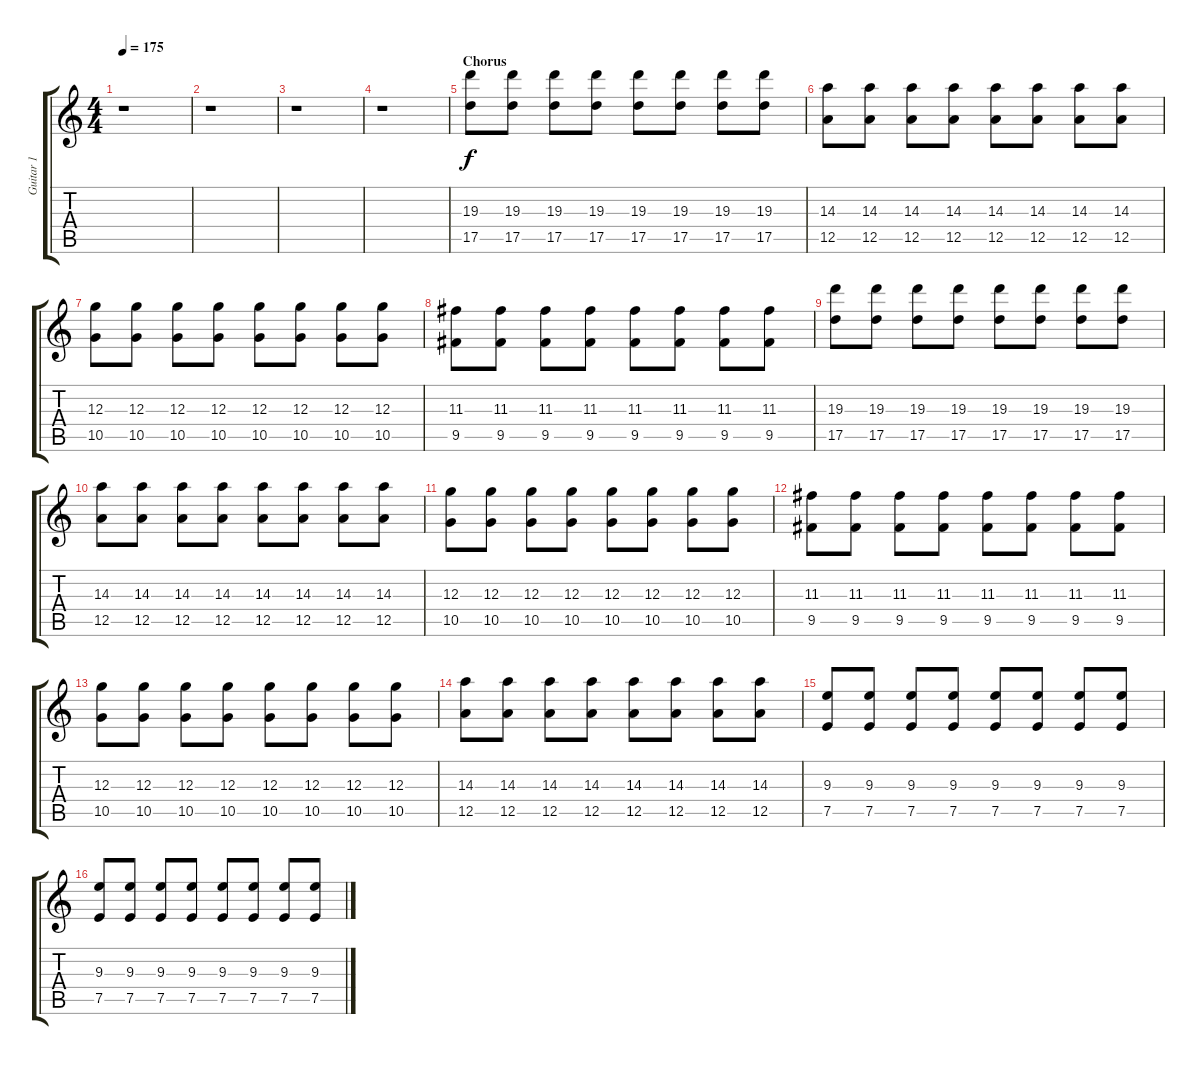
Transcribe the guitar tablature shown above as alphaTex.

\track ("Guitar 1" "Guitar 1") {instrument distortionguitar}
\staff {score tabs}
\tuning (E4 B3 G3 D3 A2 E2) {hide}
\ts (4 4)
\tempo 175
\clef g2
\ks c
r.1{dy f} |
r.1 |
r.1 |
r.1 |
\section ("" "Chorus")
(19.3 17.5).8 (19.3 17.5).8 (19.3 17.5).8 (19.3 17.5).8 (19.3 17.5).8 (19.3 17.5).8 (19.3 17.5).8 (19.3 17.5).8 |
(14.3 12.5).8 (14.3 12.5).8 (14.3 12.5).8 (14.3 12.5).8 (14.3 12.5).8 (14.3 12.5).8 (14.3 12.5).8 (14.3 12.5).8 |
(12.3 10.5).8 (12.3 10.5).8 (12.3 10.5).8 (12.3 10.5).8 (12.3 10.5).8 (12.3 10.5).8 (12.3 10.5).8 (12.3 10.5).8 |
(11.3 9.5).8 (11.3 9.5).8 (11.3 9.5).8 (11.3 9.5).8 (11.3 9.5).8 (11.3 9.5).8 (11.3 9.5).8 (11.3 9.5).8 |
(19.3 17.5).8 (19.3 17.5).8 (19.3 17.5).8 (19.3 17.5).8 (19.3 17.5).8 (19.3 17.5).8 (19.3 17.5).8 (19.3 17.5).8 |
(14.3 12.5).8 (14.3 12.5).8 (14.3 12.5).8 (14.3 12.5).8 (14.3 12.5).8 (14.3 12.5).8 (14.3 12.5).8 (14.3 12.5).8 |
(12.3 10.5).8 (12.3 10.5).8 (12.3 10.5).8 (12.3 10.5).8 (12.3 10.5).8 (12.3 10.5).8 (12.3 10.5).8 (12.3 10.5).8 |
(11.3 9.5).8 (11.3 9.5).8 (11.3 9.5).8 (11.3 9.5).8 (11.3 9.5).8 (11.3 9.5).8 (11.3 9.5).8 (11.3 9.5).8 |
(12.3 10.5).8 (12.3 10.5).8 (12.3 10.5).8 (12.3 10.5).8 (12.3 10.5).8 (12.3 10.5).8 (12.3 10.5).8 (12.3 10.5).8 |
(14.3 12.5).8 (14.3 12.5).8 (14.3 12.5).8 (14.3 12.5).8 (14.3 12.5).8 (14.3 12.5).8 (14.3 12.5).8 (14.3 12.5).8 |
(9.3 7.5).8 (9.3 7.5).8 (9.3 7.5).8 (9.3 7.5).8 (9.3 7.5).8 (9.3 7.5).8 (9.3 7.5).8 (9.3 7.5).8 |
(9.3 7.5).8 (9.3 7.5).8 (9.3 7.5).8 (9.3 7.5).8 (9.3 7.5).8 (9.3 7.5).8 (9.3 7.5).8 (9.3 7.5).8
